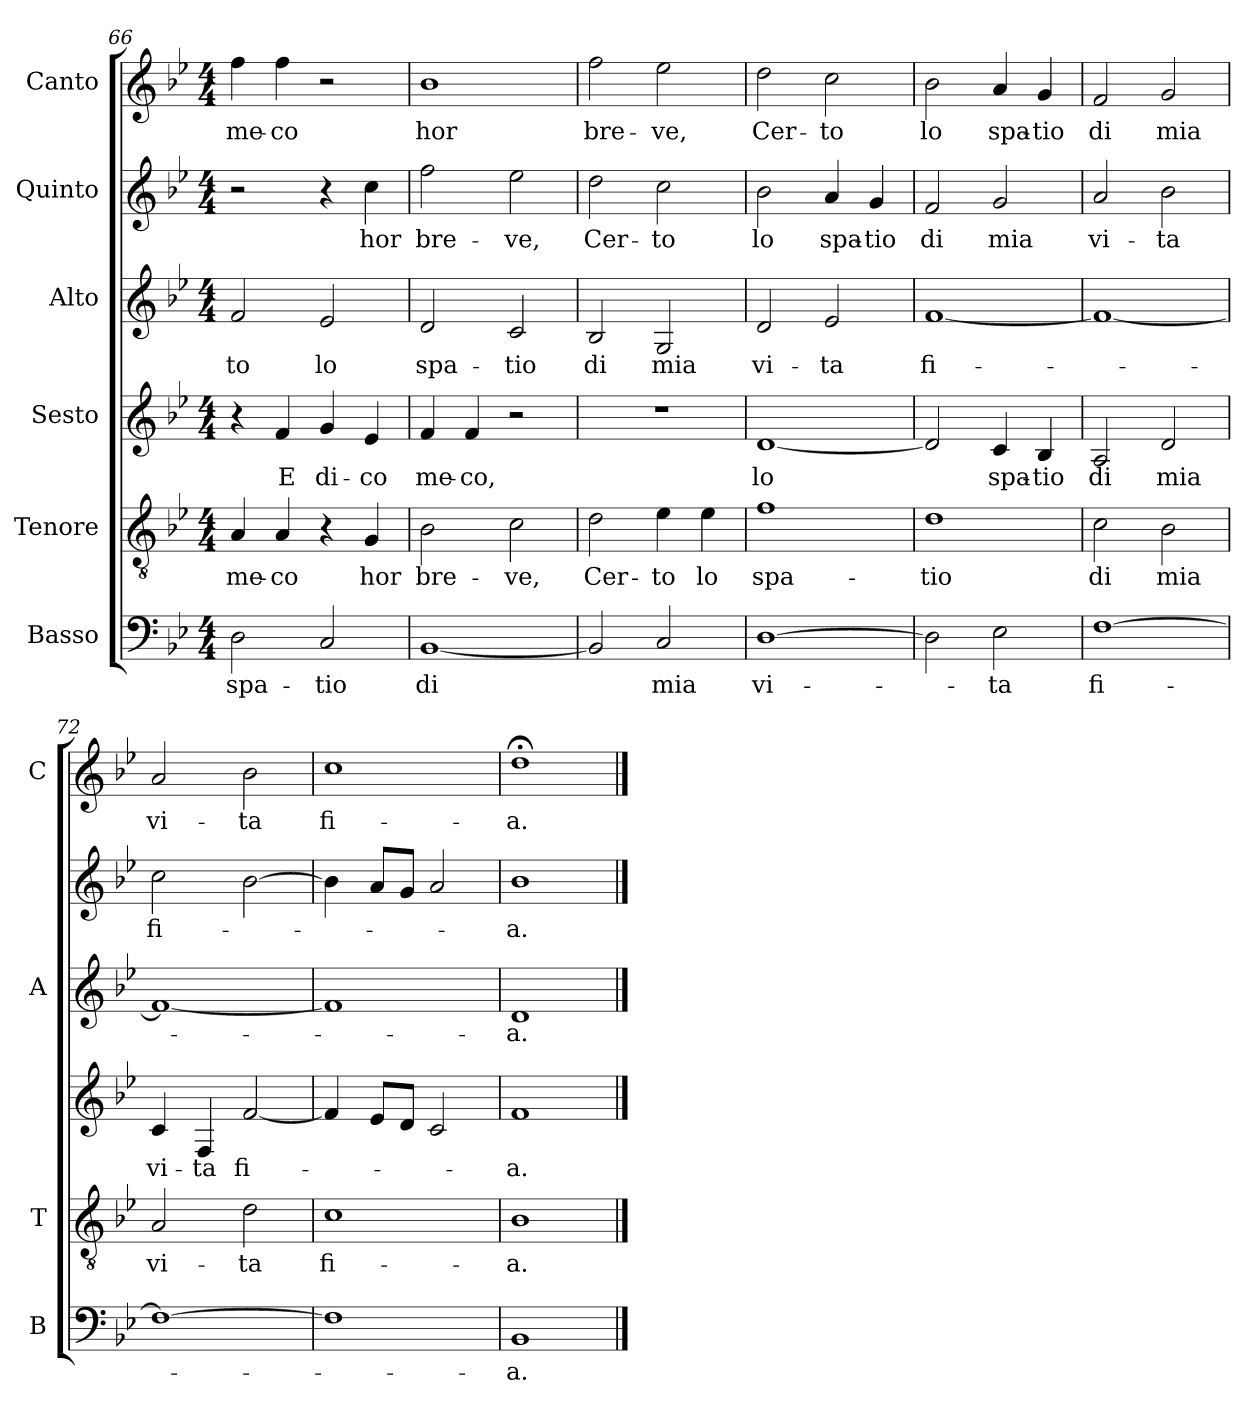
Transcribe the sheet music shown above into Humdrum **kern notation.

**kern	**text	**kern	**text	**kern	**text	**kern	**text	**kern	**text	**kern	**text
*part6	*part6	*part5	*part5	*part4	*part4	*part3	*part3	*part2	*part2	*part1	*part1
*staff6	*staff6	*staff5	*staff5	*staff4	*staff4	*staff3	*staff3	*staff2	*staff2	*staff1	*staff1
*I"Basso	*	*I"Tenore	*	*I"Sesto	*	*I"Alto	*	*I"Quinto	*	*I"Canto	*
*I'B	*	*I'T	*	*	*	*I'A	*	*	*	*I'C	*
*clefF4	*	*clefGv2	*	*clefG2	*	*clefG2	*	*clefG2	*	*clefG2	*
*k[b-e-]	*	*k[b-e-]	*	*k[b-e-]	*	*k[b-e-]	*	*k[b-e-]	*	*k[b-e-]	*
*B-:	*	*B-:	*	*B-:	*	*B-:	*	*B-:	*	*B-:	*
*M4/4	*	*M4/4	*	*M4/4	*	*M4/4	*	*M4/4	*	*M4/4	*
=66	=66	=66	=66	=66	=66	=66	=66	=66	=66	=66	=66
!	!LO:LY:b	!	!LO:LY:b	!	!	!	!LO:LY:b	!	!	!	!LO:LY:b
2D\	spa-	4A/	me-	4r	.	2f/	-to	2r	.	4ff\	me-
!	!	!	!LO:LY:b	!	!LO:LY:b	!	!	!	!	!	!LO:LY:b
.	.	4A/	-co	4f/	E	.	.	.	.	4ff\	-co
!	!LO:LY:b	!	!	!	!LO:LY:b	!	!LO:LY:b	!	!	!	!
2C/	-tio	4r	.	4g/	di-	2e-/	lo	4r	.	2r	.
!	!	!	!LO:LY:b	!	!LO:LY:b	!	!	!	!LO:LY:b	!	!
.	.	4G/	hor	4e-/	-co	.	.	4cc\	hor	.	.
!!LO:LB:g=z
=67	=67	=67	=67	=67	=67	=67	=67	=67	=67	=67	=67
!	!LO:LY:b	!	!LO:LY:b	!	!LO:LY:b	!	!LO:LY:b	!	!LO:LY:b	!	!LO:LY:b
[1BB-	di	2B-\	bre-	4f/	me-	2d/	spa-	2ff\	bre-	1b-	hor
!	!	!	!	!	!LO:LY:b	!	!	!	!	!	!
.	.	.	.	4f/	-co,	.	.	.	.	.	.
!	!	!	!LO:LY:b	!	!	!	!LO:LY:b	!	!LO:LY:b	!	!
.	.	2c\	-ve,	2r	.	2c/	-tio	2ee-\	-ve,	.	.
=68	=68	=68	=68	=68	=68	=68	=68	=68	=68	=68	=68
!	!	!	!LO:LY:b	!	!	!	!LO:LY:b	!	!LO:LY:b	!	!LO:LY:b
2BB-/]	.	2d\	Cer-	1r	.	2B-/	di	2dd\	Cer-	2ff\	bre-
!	!LO:LY:b	!	!LO:LY:b	!	!	!	!LO:LY:b	!	!LO:LY:b	!	!LO:LY:b
2C/	mia	4e-\	-to	.	.	2G/	mia	2cc\	-to	2ee-\	-ve,
!	!	!	!LO:LY:b	!	!	!	!	!	!	!	!
.	.	4e-\	lo	.	.	.	.	.	.	.	.
=69	=69	=69	=69	=69	=69	=69	=69	=69	=69	=69	=69
!	!LO:LY:b	!	!LO:LY:b	!	!LO:LY:b	!	!LO:LY:b	!	!LO:LY:b	!	!LO:LY:b
[1D	vi-	1f	spa-	[1d	lo	2d/	vi-	2b-\	lo	2dd\	Cer-
!	!	!	!	!	!	!	!LO:LY:b	!	!LO:LY:b	!	!LO:LY:b
.	.	.	.	.	.	2e-/	-ta	4a/	spa-	2cc\	-to
!	!	!	!	!	!	!	!	!	!LO:LY:b	!	!
.	.	.	.	.	.	.	.	4g/	-tio	.	.
=70	=70	=70	=70	=70	=70	=70	=70	=70	=70	=70	=70
!	!	!	!LO:LY:b	!	!	!	!LO:LY:b	!	!LO:LY:b	!	!LO:LY:b
2D\]	.	1d	-tio	2d/]	.	[1f	fi-	2f/	di	2b-\	lo
!	!LO:LY:b	!	!	!	!LO:LY:b	!	!	!	!LO:LY:b	!	!LO:LY:b
2E-\	-ta	.	.	4c/	spa-	.	.	2g/	mia	4a/	spa-
!	!	!	!	!	!LO:LY:b	!	!	!	!	!	!LO:LY:b
.	.	.	.	4B-/	-tio	.	.	.	.	4g/	-tio
=71	=71	=71	=71	=71	=71	=71	=71	=71	=71	=71	=71
!	!LO:LY:b	!	!LO:LY:b	!	!LO:LY:b	!	!	!	!LO:LY:b	!	!LO:LY:b
[1F	fi-	2c\	di	2A/	di	1f_	.	2a/	vi-	2f/	di
!	!	!	!LO:LY:b	!	!LO:LY:b	!	!	!	!LO:LY:b	!	!LO:LY:b
.	.	2B-\	mia	2d/	mia	.	.	2b-\	-ta	2g/	mia
=72	=72	=72	=72	=72	=72	=72	=72	=72	=72	=72	=72
!	!	!	!LO:LY:b	!	!LO:LY:b	!	!	!	!LO:LY:b	!	!LO:LY:b
1F_	.	2A/	vi-	4c/	vi-	1f_	.	2cc\	fi-	2a/	vi-
!	!	!	!	!	!LO:LY:b	!	!	!	!	!	!
.	.	.	.	4F/	-ta	.	.	.	.	.	.
!	!	!	!LO:LY:b	!	!LO:LY:b	!	!	!	!	!	!LO:LY:b
.	.	2d\	-ta	[2f/	fi-	.	.	[2b-\	.	2b-\	-ta
=73	=73	=73	=73	=73	=73	=73	=73	=73	=73	=73	=73
!	!	!	!LO:LY:b	!	!	!	!	!	!	!	!LO:LY:b
1F]	.	1c	fi-	4f/]	.	1f]	.	4b-\]	.	1cc	fi-
.	.	.	.	8e-/L	.	.	.	8a/L	.	.	.
.	.	.	.	8d/J	.	.	.	8g/J	.	.	.
.	.	.	.	2c/	.	.	.	2a/	.	.	.
=74	=74	=74	=74	=74	=74	=74	=74	=74	=74	=74	=74
!	!LO:LY:b	!	!LO:LY:b	!	!LO:LY:b	!	!LO:LY:b	!	!LO:LY:b	!	!LO:LY:b
1BB-	-a.	1B-	-a.	1f	-a.	1d	-a.	1b-	-a.	1dd;<	-a.
==	==	==	==	==	==	==	==	==	==	==	==
*-	*-	*-	*-	*-	*-	*-	*-	*-	*-	*-	*-
